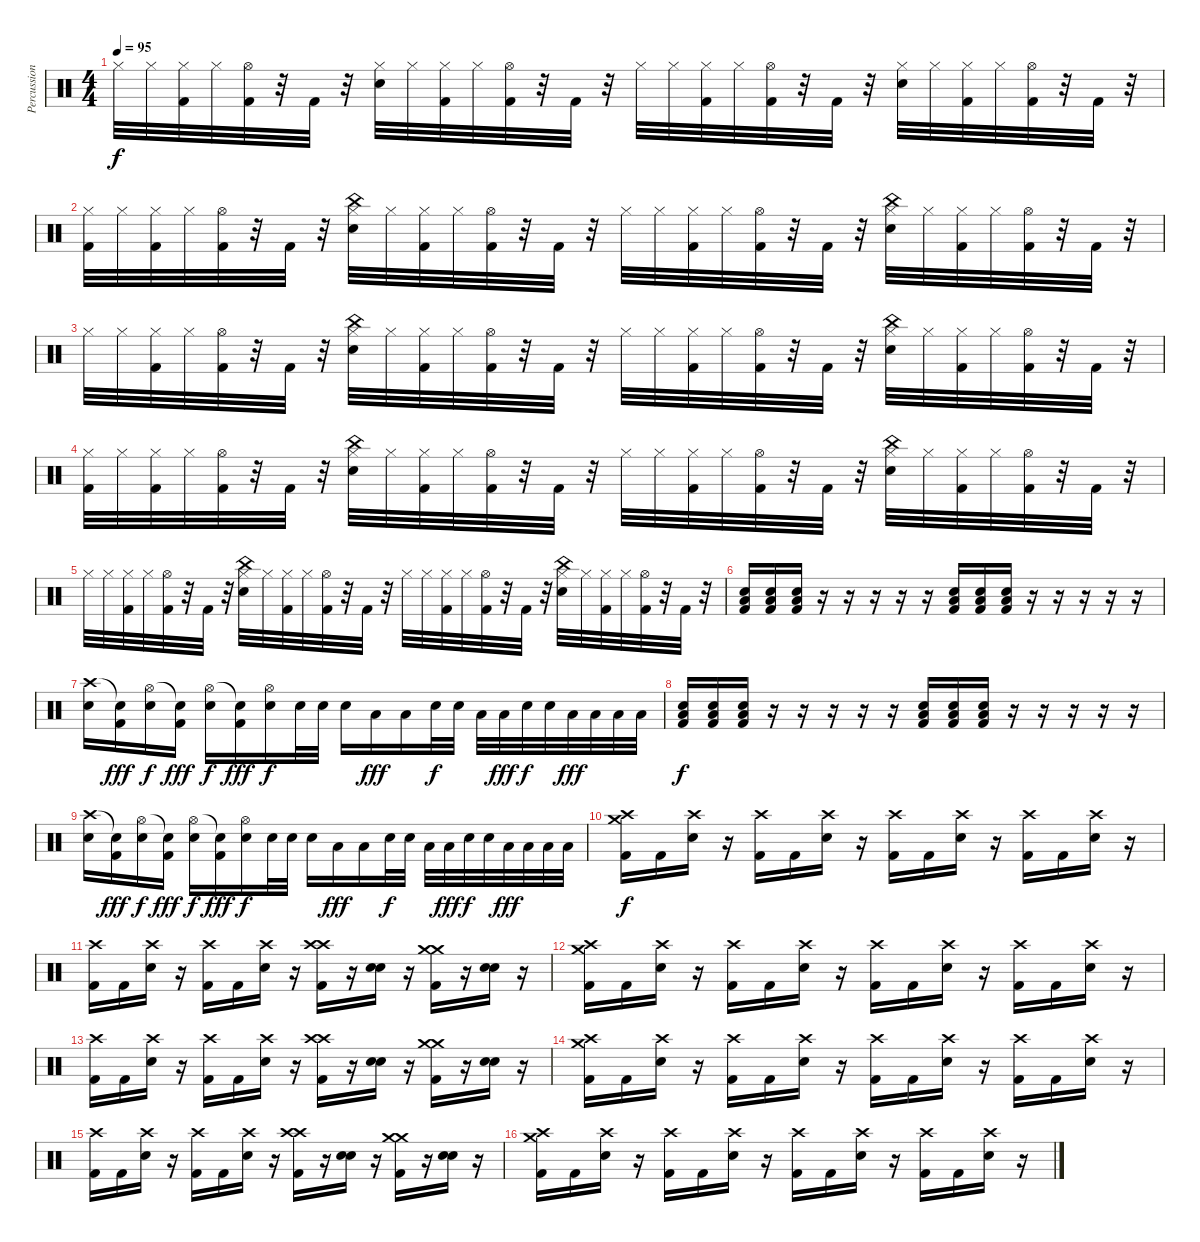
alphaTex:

\track ("Percussion" "Percussion") {instrument percussion}
\staff {score}
\articulation defaults
\ts (4 4)
\tempo 95
\clef neutral
\ks c "Hi-Hat (closed)".32{dy f} "Hi-Hat (closed)".32
("Kick (hit) 2" "Hi-Hat (closed)").32 "Hi-Hat (closed)".32 ("Kick (hit) 2" "Hi-Hat (open)").32 r.32 "Kick (hit) 2".32 r.32 ("Snare (hit) 2" "Hi-Hat (closed)").32 "Hi-Hat (closed)".32 ("Kick (hit) 2" "Hi-Hat (closed)").32 "Hi-Hat (closed)".32 ("Kick (hit) 2" "Hi-Hat (open)").32 r.32 "Kick (hit) 2".32 r.32 "Hi-Hat (closed)".32 "Hi-Hat (closed)".32 ("Kick (hit) 2" "Hi-Hat (closed)").32 "Hi-Hat (closed)".32 ("Kick (hit) 2" "Hi-Hat (open)").32 r.32 "Kick (hit) 2".32 r.32 ("Snare (hit) 2" "Hi-Hat (closed)").32 "Hi-Hat (closed)".32 ("Kick (hit) 2" "Hi-Hat (closed)").32 "Hi-Hat (closed)".32 ("Kick (hit) 2" "Hi-Hat (open)").32 r.32 "Kick (hit) 2".32 r.32 |
("Kick (hit) 2" "Hi-Hat (closed)").32 "Hi-Hat (closed)".32 ("Kick (hit) 2" "Hi-Hat (closed)").32 "Hi-Hat (closed)".32 ("Kick (hit) 2" "Hi-Hat (open)").32 r.32 "Kick (hit) 2".32 r.32 ("Snare (hit) 2" "Hi-Hat (closed)" "China (hit)").32 "Hi-Hat (closed)".32 ("Kick (hit) 2" "Hi-Hat (closed)").32 "Hi-Hat (closed)".32 ("Kick (hit) 2" "Hi-Hat (open)").32 r.32 "Kick (hit) 2".32 r.32 "Hi-Hat (closed)".32 "Hi-Hat (closed)".32 ("Kick (hit) 2" "Hi-Hat (closed)").32 "Hi-Hat (closed)".32 ("Kick (hit) 2" "Hi-Hat (open)").32 r.32 "Kick (hit) 2".32 r.32 ("Snare (hit) 2" "Hi-Hat (closed)" "China (hit)").32 "Hi-Hat (closed)".32 ("Kick (hit) 2" "Hi-Hat (closed)").32 "Hi-Hat (closed)".32 ("Kick (hit) 2" "Hi-Hat (open)").32 r.32 "Kick (hit) 2".32 r.32 |
"Hi-Hat (closed)".32 "Hi-Hat (closed)".32 ("Kick (hit) 2" "Hi-Hat (closed)").32 "Hi-Hat (closed)".32 ("Kick (hit) 2" "Hi-Hat (open)").32 r.32 "Kick (hit) 2".32 r.32 ("Snare (hit) 2" "Hi-Hat (closed)" "China (hit)").32 "Hi-Hat (closed)".32 ("Kick (hit) 2" "Hi-Hat (closed)").32 "Hi-Hat (closed)".32 ("Kick (hit) 2" "Hi-Hat (open)").32 r.32 "Kick (hit) 2".32 r.32 "Hi-Hat (closed)".32 "Hi-Hat (closed)".32 ("Kick (hit) 2" "Hi-Hat (closed)").32 "Hi-Hat (closed)".32 ("Kick (hit) 2" "Hi-Hat (open)").32 r.32 "Kick (hit) 2".32 r.32 ("Snare (hit) 2" "Hi-Hat (closed)" "China (hit)").32 "Hi-Hat (closed)".32 ("Kick (hit) 2" "Hi-Hat (closed)").32 "Hi-Hat (closed)".32 ("Kick (hit) 2" "Hi-Hat (open)").32 r.32 "Kick (hit) 2".32 r.32 |
("Kick (hit) 2" "Hi-Hat (closed)").32 "Hi-Hat (closed)".32 ("Kick (hit) 2" "Hi-Hat (closed)").32 "Hi-Hat (closed)".32 ("Kick (hit) 2" "Hi-Hat (open)").32 r.32 "Kick (hit) 2".32 r.32 ("Snare (hit) 2" "Hi-Hat (closed)" "China (hit)").32 "Hi-Hat (closed)".32 ("Kick (hit) 2" "Hi-Hat (closed)").32 "Hi-Hat (closed)".32 ("Kick (hit) 2" "Hi-Hat (open)").32 r.32 "Kick (hit) 2".32 r.32 "Hi-Hat (closed)".32 "Hi-Hat (closed)".32 ("Kick (hit) 2" "Hi-Hat (closed)").32 "Hi-Hat (closed)".32 ("Kick (hit) 2" "Hi-Hat (open)").32 r.32 "Kick (hit) 2".32 r.32 ("Snare (hit) 2" "Hi-Hat (closed)" "China (hit)").32 "Hi-Hat (closed)".32 ("Kick (hit) 2" "Hi-Hat (closed)").32 "Hi-Hat (closed)".32 ("Kick (hit) 2" "Hi-Hat (open)").32 r.32 "Kick (hit) 2".32 r.32 |
"Hi-Hat (closed)".32 "Hi-Hat (closed)".32 ("Kick (hit) 2" "Hi-Hat (closed)").32 "Hi-Hat (closed)".32 ("Kick (hit) 2" "Hi-Hat (open)").32 r.32 "Kick (hit) 2".32 r.32 ("Snare (hit) 2" "Hi-Hat (closed)" "China (hit)").32 "Hi-Hat (closed)".32 ("Kick (hit) 2" "Hi-Hat (closed)").32 "Hi-Hat (closed)".32 ("Kick (hit) 2" "Hi-Hat (open)").32 r.32 "Kick (hit) 2".32 r.32 "Hi-Hat (closed)".32 "Hi-Hat (closed)".32 ("Kick (hit) 2" "Hi-Hat (closed)").32 "Hi-Hat (closed)".32 ("Kick (hit) 2" "Hi-Hat (open)").32 r.32 "Kick (hit) 2".32 r.32 ("Snare (hit) 2" "Hi-Hat (closed)" "China (hit)").32 "Hi-Hat (closed)".32 ("Kick (hit) 2" "Hi-Hat (closed)").32 "Hi-Hat (closed)".32 ("Kick (hit) 2" "Hi-Hat (open)").32 r.32 "Kick (hit) 2".32 r.32 |
("Snare (hit) 2" "Kick (hit) 2" "Low Floor Tom (hit)").16 ("Snare (hit) 2" "Kick (hit) 2" "Low Floor Tom (hit)").16 ("Snare (hit) 2" "Kick (hit) 2" "Low Floor Tom (hit)").16 r.16 r.16 r.16 r.16 r.16 ("Snare (hit) 2" "Kick (hit) 2" "Low Floor Tom (hit)").16 ("Snare (hit) 2" "Kick (hit) 2" "Low Floor Tom (hit)").16 ("Snare (hit) 2" "Kick (hit) 2" "Low Floor Tom (hit)").16 r.16 r.16 r.16 r.16 r.16 |
("Crash high (hit)" "Snare (hit) 2").16 ("Snare (hit)"{t} "Kick (hit) 2").16{dy fff} ("Hi-Hat (open)" "Snare (hit) 2").16{dy f} ("Snare (hit)"{t} "Kick (hit) 2").16{dy fff} ("Hi-Hat (open)" "Snare (hit) 2").16{dy f} ("Snare (hit)"{t} "Kick (hit) 2").16{dy fff} ("Hi-Hat (open)" "Snare (hit) 2").16{dy f} "Snare (hit) 2".32 "Snare (hit) 2".32 "Snare (hit) 2".16 "Low Tom (hit)".16{dy fff} "Low Floor Tom (hit)".16 "Snare (hit) 2".32{dy f} "Snare (hit) 2".32 "Low Tom (hit)".32 "Low Tom (hit)".32{dy fff} "Snare (hit) 2".32{dy f} "Snare (hit) 2".32 "Low Floor Tom (hit)".32{dy fff} "Low Floor Tom (hit)".32 "Low Floor Tom (hit)".32 "Low Floor Tom (hit)".32 |
("Snare (hit) 2" "Kick (hit) 2" "Low Floor Tom (hit)").16{dy f} ("Snare (hit) 2" "Kick (hit) 2" "Low Floor Tom (hit)").16 ("Snare (hit) 2" "Kick (hit) 2" "Low Floor Tom (hit)").16 r.16 r.16 r.16 r.16 r.16 ("Snare (hit) 2" "Kick (hit) 2" "Low Floor Tom (hit)").16 ("Snare (hit) 2" "Kick (hit) 2" "Low Floor Tom (hit)").16 ("Snare (hit) 2" "Kick (hit) 2" "Low Floor Tom (hit)").16 r.16 r.16 r.16 r.16 r.16 |
("Crash high (hit)" "Snare (hit) 2").16 ("Snare (hit)"{t} "Kick (hit) 2").16{dy fff} ("Hi-Hat (open)" "Snare (hit) 2").16{dy f} ("Snare (hit)"{t} "Kick (hit) 2").16{dy fff} ("Hi-Hat (open)" "Snare (hit) 2").16{dy f} ("Snare (hit)"{t} "Kick (hit) 2").16{dy fff} ("Hi-Hat (open)" "Snare (hit) 2").16{dy f} "Snare (hit) 2".32 "Snare (hit) 2".32 "Snare (hit) 2".16 "Low Tom (hit)".16{dy fff} "Low Floor Tom (hit)".16 "Snare (hit) 2".32{dy f} "Snare (hit) 2".32 "Low Tom (hit)".32 "Low Tom (hit)".32{dy fff} "Snare (hit) 2".32{dy f} "Snare (hit) 2".32 "Low Floor Tom (hit)".32{dy fff} "Low Floor Tom (hit)".32 "Low Floor Tom (hit)".32 "Low Floor Tom (hit)".32 |
("Crash medium (hit)" "Crash high (hit)" "Kick (hit) 2").16{dy f} "Kick (hit) 2".16 ("Crash high (hit)" "Snare (hit) 2").16 r.16 ("Crash high (hit)" "Kick (hit) 2").16 "Kick (hit) 2".16 ("Crash high (hit)" "Snare (hit) 2").16 r.16 ("Crash high (hit)" "Kick (hit) 2").16 "Kick (hit) 2".16 ("Crash high (hit)" "Snare (hit) 2").16 r.16 ("Crash high (hit)" "Kick (hit) 2").16 "Kick (hit) 2".16 ("Crash high (hit)" "Snare (hit) 2").16 r.16 |
("Crash high (hit)" "Kick (hit) 2").16 "Kick (hit) 2".16 ("Crash high (hit)" "Snare (hit) 2").16 r.16 ("Crash high (hit)" "Kick (hit) 2").16 "Kick (hit) 2".16 ("Crash high (hit)" "Snare (hit) 2").16 r.16 ("Crash high (hit)" "Crash high (hit)" "Kick (hit) 2").16 r.16 ("Snare (hit) 2" "Snare (hit) 2").16 r.16 ("Crash medium (hit)" "Crash medium (hit)" "Kick (hit) 2").16 r.16 ("Snare (hit) 2" "Snare (hit) 2").16 r.16 |
("Crash medium (hit)" "Crash high (hit)" "Kick (hit) 2").16 "Kick (hit) 2".16 ("Crash high (hit)" "Snare (hit) 2").16 r.16 ("Crash high (hit)" "Kick (hit) 2").16 "Kick (hit) 2".16 ("Crash high (hit)" "Snare (hit) 2").16 r.16 ("Crash high (hit)" "Kick (hit) 2").16 "Kick (hit) 2".16 ("Crash high (hit)" "Snare (hit) 2").16 r.16 ("Crash high (hit)" "Kick (hit) 2").16 "Kick (hit) 2".16 ("Crash high (hit)" "Snare (hit) 2").16 r.16 |
("Crash high (hit)" "Kick (hit) 2").16 "Kick (hit) 2".16 ("Crash high (hit)" "Snare (hit) 2").16 r.16 ("Crash high (hit)" "Kick (hit) 2").16 "Kick (hit) 2".16 ("Crash high (hit)" "Snare (hit) 2").16 r.16 ("Crash high (hit)" "Crash high (hit)" "Kick (hit) 2").16 r.16 ("Snare (hit) 2" "Snare (hit) 2").16 r.16 ("Crash medium (hit)" "Crash medium (hit)" "Kick (hit) 2").16 r.16 ("Snare (hit) 2" "Snare (hit) 2").16 r.16 |
("Crash medium (hit)" "Crash high (hit)" "Kick (hit) 2").16 "Kick (hit) 2".16 ("Crash high (hit)" "Snare (hit) 2").16 r.16 ("Crash high (hit)" "Kick (hit) 2").16 "Kick (hit) 2".16 ("Crash high (hit)" "Snare (hit) 2").16 r.16 ("Crash high (hit)" "Kick (hit) 2").16 "Kick (hit) 2".16 ("Crash high (hit)" "Snare (hit) 2").16 r.16 ("Crash high (hit)" "Kick (hit) 2").16 "Kick (hit) 2".16 ("Crash high (hit)" "Snare (hit) 2").16 r.16 |
("Crash high (hit)" "Kick (hit) 2").16 "Kick (hit) 2".16 ("Crash high (hit)" "Snare (hit) 2").16 r.16 ("Crash high (hit)" "Kick (hit) 2").16 "Kick (hit) 2".16 ("Crash high (hit)" "Snare (hit) 2").16 r.16 ("Crash high (hit)" "Crash high (hit)" "Kick (hit) 2").16 r.16 ("Snare (hit) 2" "Snare (hit) 2").16 r.16 ("Crash medium (hit)" "Crash medium (hit)" "Kick (hit) 2").16 r.16 ("Snare (hit) 2" "Snare (hit) 2").16 r.16 |
("Crash medium (hit)" "Crash high (hit)" "Kick (hit) 2").16 "Kick (hit) 2".16 ("Crash high (hit)" "Snare (hit) 2").16 r.16 ("Crash high (hit)" "Kick (hit) 2").16 "Kick (hit) 2".16 ("Crash high (hit)" "Snare (hit) 2").16 r.16 ("Crash high (hit)" "Kick (hit) 2").16 "Kick (hit) 2".16 ("Crash high (hit)" "Snare (hit) 2").16 r.16 ("Crash high (hit)" "Kick (hit) 2").16 "Kick (hit) 2".16 ("Crash high (hit)" "Snare (hit) 2").16 r.16
